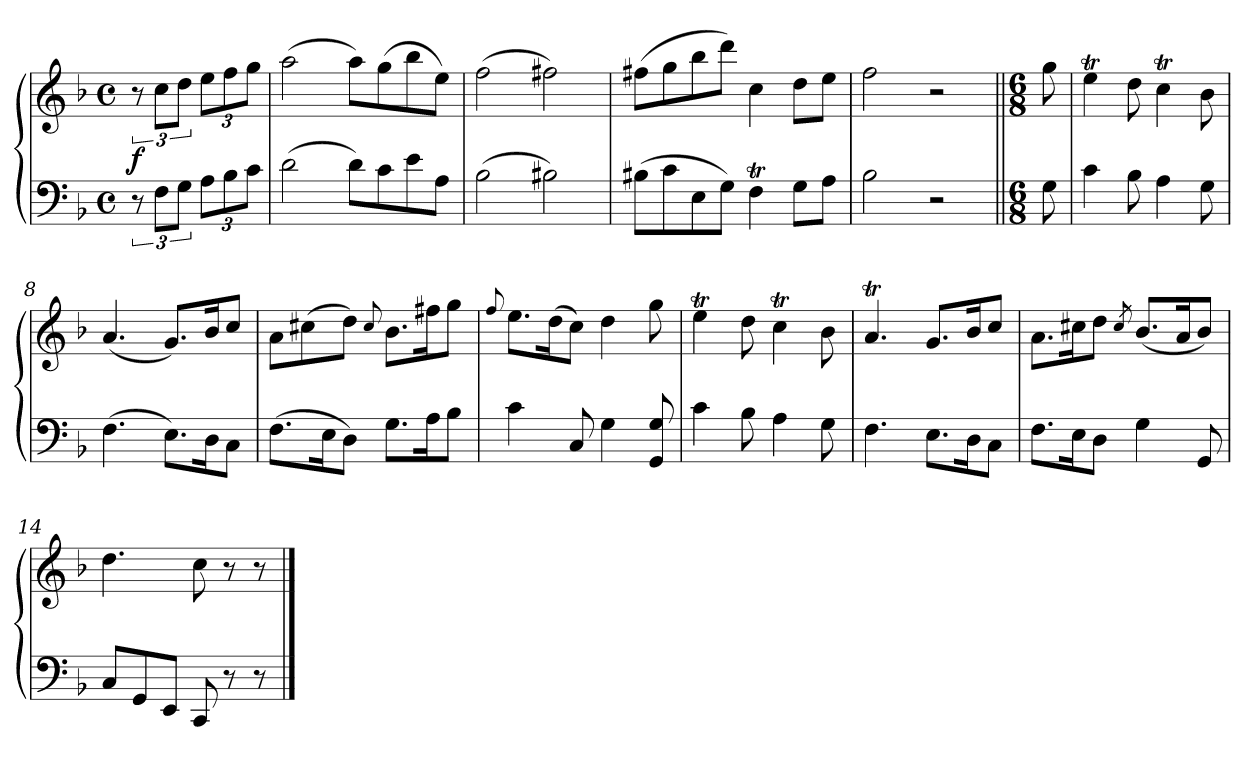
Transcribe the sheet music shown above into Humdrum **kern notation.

**kern	**kern	**dynam
*part1	*part1	*part1
*staff2	*staff1	*staff1/2
*clefF4	*clefG2	*
*k[b-]	*k[b-]	*
*M4/4	*M4/4	*
*met(c)	*met(c)	*
=1	=1	=1
!	!	!LO:DY:b
12r	12r	f
12F\L	12cc\L	.
12G\J	12dd\J	.
*Xbrackettup	*Xbrackettup	*
12A\L	12ee\L	.
12B-\	12ff\	.
12c\J	12gg\J	.
=2	=2	=2
(>2d\	(>2aa\	.
8d\L)	8aa\L)	.
8c\	(>8gg\	.
8e\	8bb-\	.
8A\J	8ee\J)	.
=3	=3	=3
(>2B-\	(>2ff\	.
2B#X\)	2ff#X\)	.
=4	=4	=4
(>8B#X\L	(>8ff#X\L	.
8c\	8gg\	.
8E\	8bb-\	.
8G\J)	8ddd\J)	.
4FT\	4cc\	.
8G\L	8dd\L	.
8A\J	8ee\J	.
=5	=5	=5
2B-\	2ff\	.
2r	2r	.
=6||	=6||	=6||
*M6/8	*M6/8	*
8G\	8gg\	.
!!LO:LB:g=z
=7	=7	=7
4c\	4eet\	.
8B-\	8dd\	.
4A\	4ccT\	.
8G\	8b-\	.
=8	=8	=8
(>4.F\	(<4.a/	.
8.E\L)	8.g/L)	.
16D\k	16b-/k	.
8C\J	8cc/J	.
=9	=9	=9
(>8.F\L	8a\L	.
.	(>8cc#X\	.
16E\k	.	.
8D\J)	8dd\J)	.
.	8qqcc#/	.
8.G\L	8.b-\L	.
16A\k	16ff#X\k	.
8B-\J	8gg\J	.
=10	=10	=10
.	8qqff/	.
4c\	8.ee\L	.
.	(>16dd\k	.
8C/	8cc\J)	.
4G\	4dd\	.
8GG/ 8G/	8gg\	.
=11	=11	=11
4c\	4eet\	.
8B-\	8dd\	.
4A\	4ccT\	.
8G\	8b-\	.
=12	=12	=12
4.F\	4.at/	.
8.E\L	8.g/L	.
16D\k	16b-/k	.
8C\J	8cc/J	.
!!LO:LB:g=z
=13	=13	=13
8.F\L	8.a\L	.
16E\k	16cc#X\k	.
8D\J	8dd\J	.
.	8qcc#/	.
4G\	(<8.b-/L	.
.	16a/k	.
8GG/	8b-/J)	.
=14	=14	=14
8C/L	4.dd\	.
8GG/	.	.
8EE/J	.	.
8CC/	8cc\	.
8r	8r	.
8r	8r	.
==	==	==
*-	*-	*-
